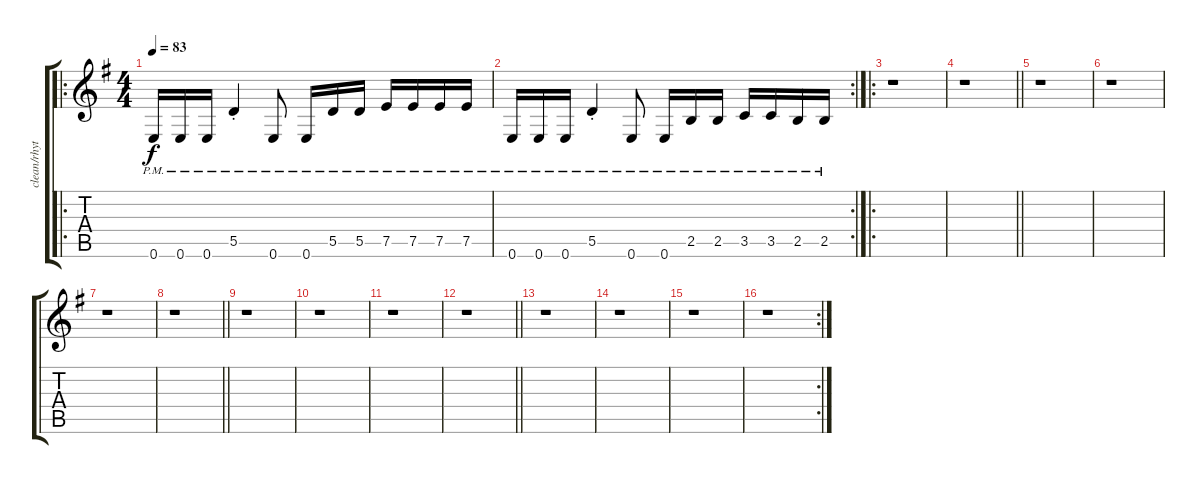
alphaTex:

\track ("clean/rhythm guitar" "clean/rhyt") {instrument electricguitarmuted}
\staff {score tabs}
\tuning (E4 B3 G3 D3 A2 E2) {hide}
\ro
\ts (4 4)
\tempo 83
\clef g2
\ks g
0.6{pm}.16{dy f instrument electricguitarmuted} 0.6{pm}.16 0.6{pm}.16 5.5{pm st}.4 0.6{pm}.8 0.6{pm}.16 5.5{pm}.16 5.5{pm}.16 7.5{pm}.16 7.5{pm}.16 7.5{pm}.16 7.5{pm}.16 |
\rc 2
0.6{pm}.16 0.6{pm}.16 0.6{pm}.16 5.5{pm st}.4 0.6{pm}.8 0.6{pm}.16 2.5{pm}.16 2.5{pm}.16 3.5{pm}.16 3.5{pm}.16 2.5{pm}.16 2.5{pm}.16 |
\ro
r.1 |
\barLineRight lightlight
r.1 |
r.1 |
r.1 |
r.1 |
\barLineRight lightlight
r.1 |
r.1 |
r.1 |
r.1 |
\barLineRight lightlight
r.1 |
r.1 |
r.1 |
r.1 |
\rc 2
r.1
